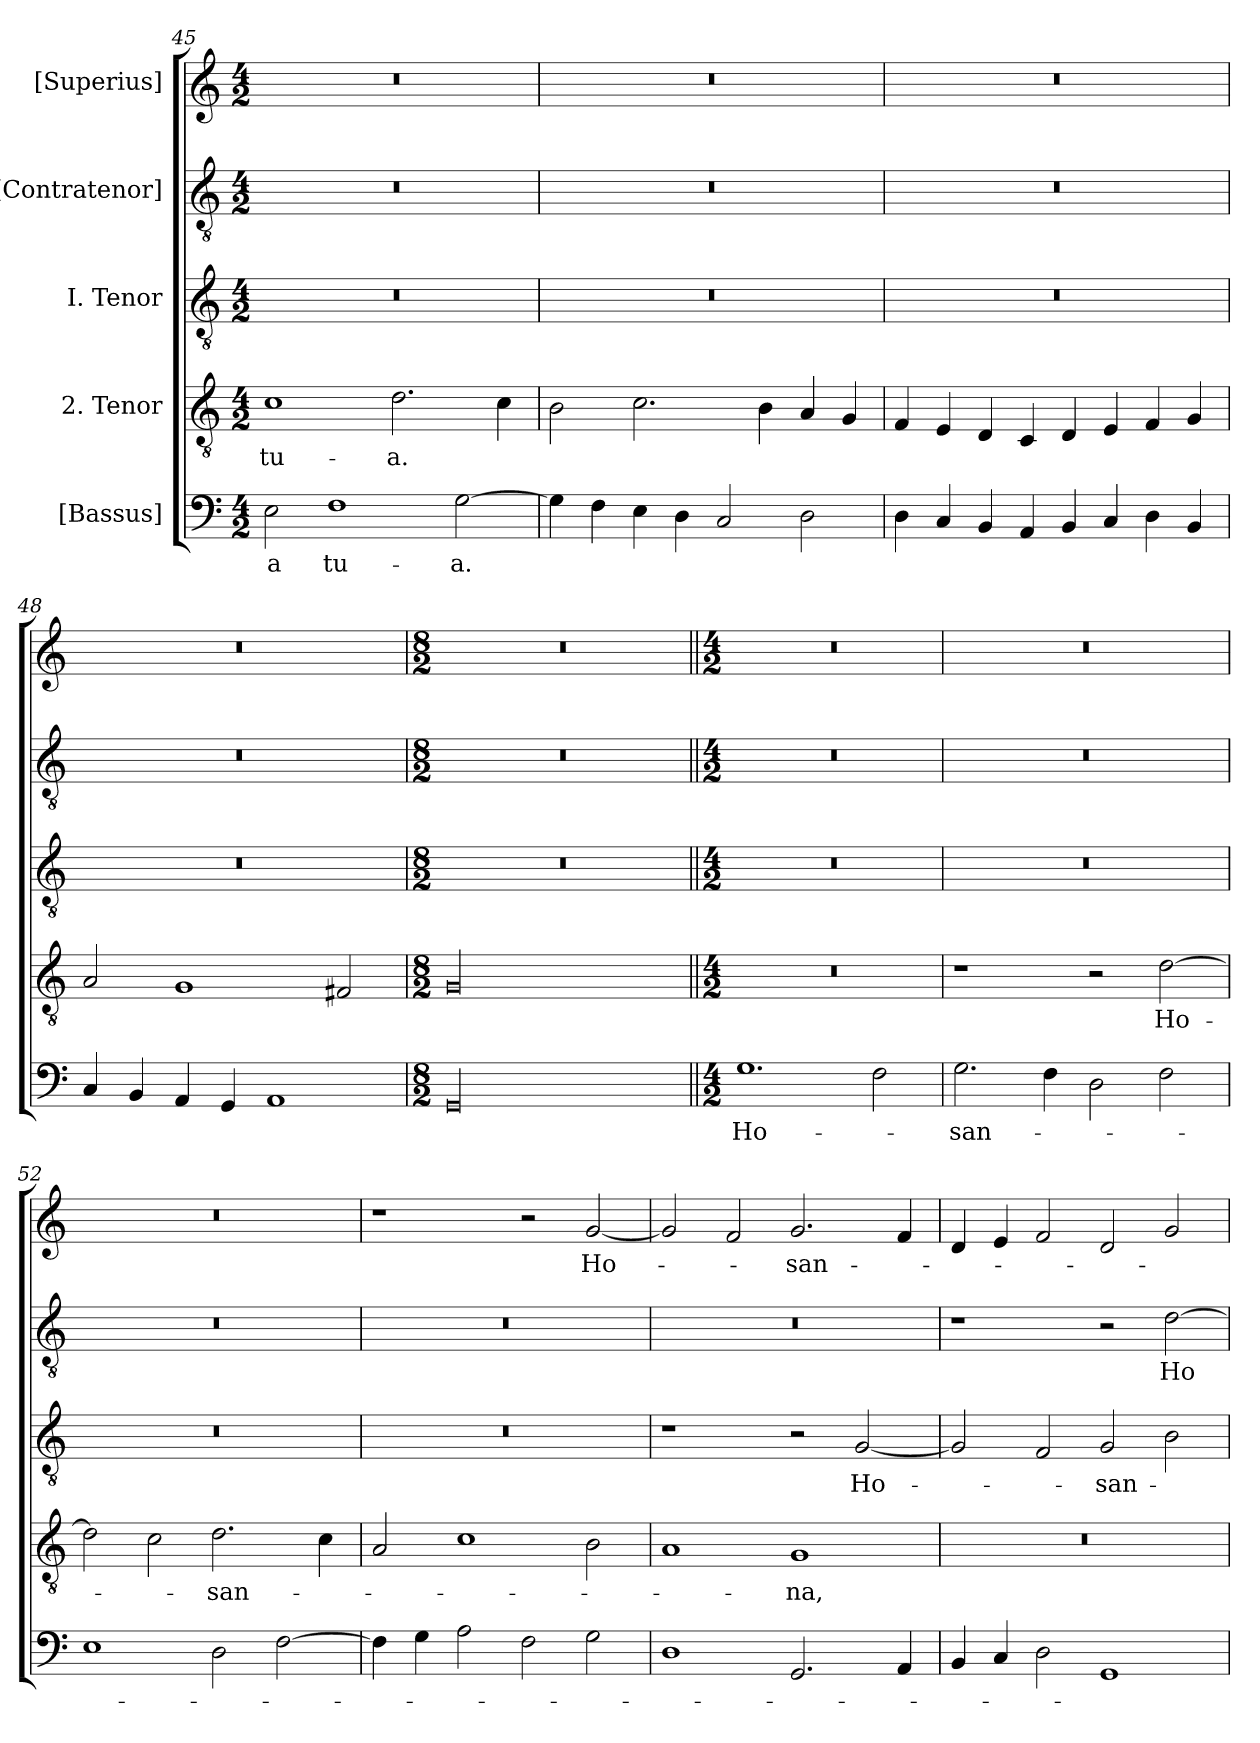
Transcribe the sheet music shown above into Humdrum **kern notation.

**kern	**text	**kern	**text	**kern	**text	**kern	**text	**kern	**text
*part5	*part5	*part4	*part4	*part3	*part3	*part2	*part2	*part1	*part1
*staff5	*staff5	*staff4	*staff4	*staff3	*staff3	*staff2	*staff2	*staff1	*staff1
*I"[Bassus]	*	*I"2. Tenor	*	*I"I. Tenor	*	*I"[Contratenor]	*	*I"[Superius]	*
*clefF4	*	*clefGv2	*	*clefGv2	*	*clefGv2	*	*clefG2	*
*k[]	*	*k[]	*	*k[]	*	*k[]	*	*k[]	*
*M4/2	*	*M4/2	*	*M4/2	*	*M4/2	*	*M4/2	*
=45	=45	=45	=45	=45	=45	=45	=45	=45	=45
2E\	-a	1c\	tu-	0r	.	0r	.	0r	.
1F\	tu-	.	.	.	.	.	.	.	.
.	.	2.d\	-a.	.	.	.	.	.	.
[2G\	-a.	.	.	.	.	.	.	.	.
.	.	4c\	.	.	.	.	.	.	.
=46	=46	=46	=46	=46	=46	=46	=46	=46	=46
4G\]	.	2B\	.	0r	.	0r	.	0r	.
4F\	.	.	.	.	.	.	.	.	.
4E\	.	2.c\	.	.	.	.	.	.	.
4D\	.	.	.	.	.	.	.	.	.
2C/	.	.	.	.	.	.	.	.	.
.	.	4B\	.	.	.	.	.	.	.
2D\	.	4A/	.	.	.	.	.	.	.
.	.	4G/	.	.	.	.	.	.	.
=47	=47	=47	=47	=47	=47	=47	=47	=47	=47
4D\	.	4F/	.	0r	.	0r	.	0r	.
4C/	.	4E/	.	.	.	.	.	.	.
4BB/	.	4D/	.	.	.	.	.	.	.
4AA/	.	4C/	.	.	.	.	.	.	.
4BB/	.	4D/	.	.	.	.	.	.	.
4C/	.	4E/	.	.	.	.	.	.	.
4D\	.	4F/	.	.	.	.	.	.	.
4BB/	.	4G/	.	.	.	.	.	.	.
=48	=48	=48	=48	=48	=48	=48	=48	=48	=48
4C/	.	2A/	.	0r	.	0r	.	0r	.
4BB/	.	.	.	.	.	.	.	.	.
4AA/	.	1G/	.	.	.	.	.	.	.
4GG/	.	.	.	.	.	.	.	.	.
1AA/	.	.	.	.	.	.	.	.	.
.	.	2F#X/	.	.	.	.	.	.	.
=49	=49	=49	=49	=49	=49	=49	=49	=49	=49
*M8/2	*	*M8/2	*	*M8/2	*	*M8/2	*	*M8/2	*
00GG/	.	00G/	.	00r	.	00r	.	00r	.
=50||	=50||	=50||	=50||	=50||	=50||	=50||	=50||	=50||	=50||
*M4/2	*	*M4/2	*	*M4/2	*	*M4/2	*	*M4/2	*
1.G\	Ho-	0r	.	0r	.	0r	.	0r	.
2F\	.	.	.	.	.	.	.	.	.
=51	=51	=51	=51	=51	=51	=51	=51	=51	=51
2.G\	-san-	1r	.	0r	.	0r	.	0r	.
4F\	.	.	.	.	.	.	.	.	.
2D\	.	2r	.	.	.	.	.	.	.
2F\	.	[2d\	Ho-	.	.	.	.	.	.
=52	=52	=52	=52	=52	=52	=52	=52	=52	=52
1E\	.	2d\]	.	0r	.	0r	.	0r	.
.	.	2c\	.	.	.	.	.	.	.
2D\	.	2.d\	-san-	.	.	.	.	.	.
[2F\	.	.	.	.	.	.	.	.	.
.	.	4c\	.	.	.	.	.	.	.
=53	=53	=53	=53	=53	=53	=53	=53	=53	=53
4F\]	.	2A/	.	0r	.	0r	.	1r	.
4G\	.	.	.	.	.	.	.	.	.
2A\	.	1c\	.	.	.	.	.	.	.
2F\	.	.	.	.	.	.	.	2r	.
2G\	.	2B\	.	.	.	.	.	[2g/	Ho-
=54	=54	=54	=54	=54	=54	=54	=54	=54	=54
1D\	.	1A/	.	1r	.	0r	.	2g/]	.
.	.	.	.	.	.	.	.	2f/	.
2.GG/	.	1G/	-na,	2r	.	.	.	2.g/	-san-
.	.	.	.	[2G/	Ho-	.	.	.	.
4AA/	.	.	.	.	.	.	.	4f/	.
=55	=55	=55	=55	=55	=55	=55	=55	=55	=55
4BB/	.	0r	.	2G/]	.	1r	.	4d/	.
4C/	.	.	.	.	.	.	.	4e/	.
2D\	.	.	.	2F/	.	.	.	2f/	.
1GG/	.	.	.	2G/	-san-	2r	.	2d/	.
.	.	.	.	2B\	.	[2d\	Ho-	2g/	.
=	=	=	=	=	=	=	=	=	=
*-	*-	*-	*-	*-	*-	*-	*-	*-	*-
